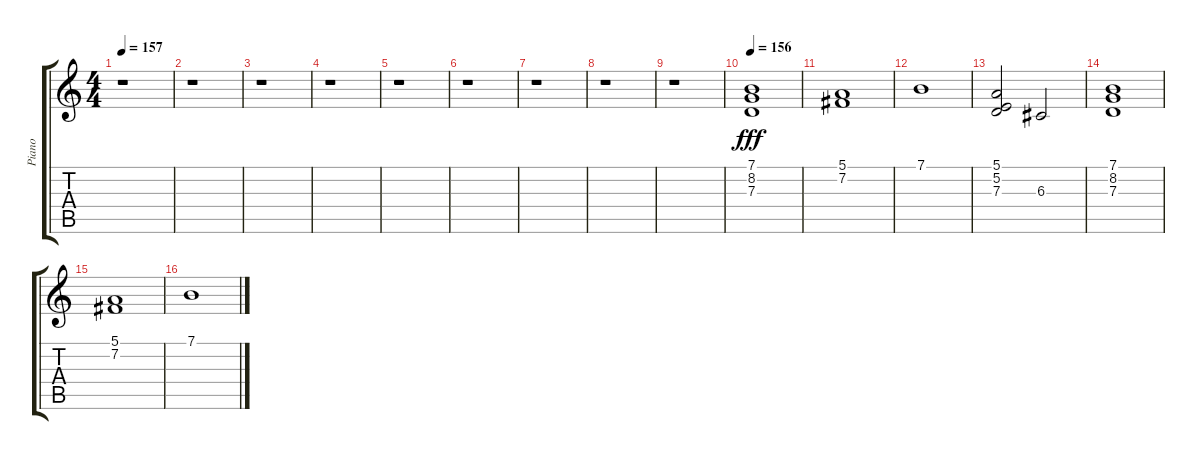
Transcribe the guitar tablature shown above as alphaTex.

\track ("Piano" "Piano") {instrument acousticgrandpiano}
\staff {score tabs}
\tuning (E4 B3 G3 D3 A2 E2) {hide}
\ts (4 4)
\tempo 157
\clef g2
\ks c
r.1{dy fff} |
r.1 |
r.1 |
r.1 |
r.1 |
r.1 |
r.1 |
r.1 |
r.1 |
\tempo 156
(7.1 8.2 7.3).1 |
(5.1 7.2).1 |
7.1.1 |
(5.1 5.2 7.3).2 6.3.2 |
(7.1 8.2 7.3).1 |
(5.1 7.2).1 |
7.1.1
